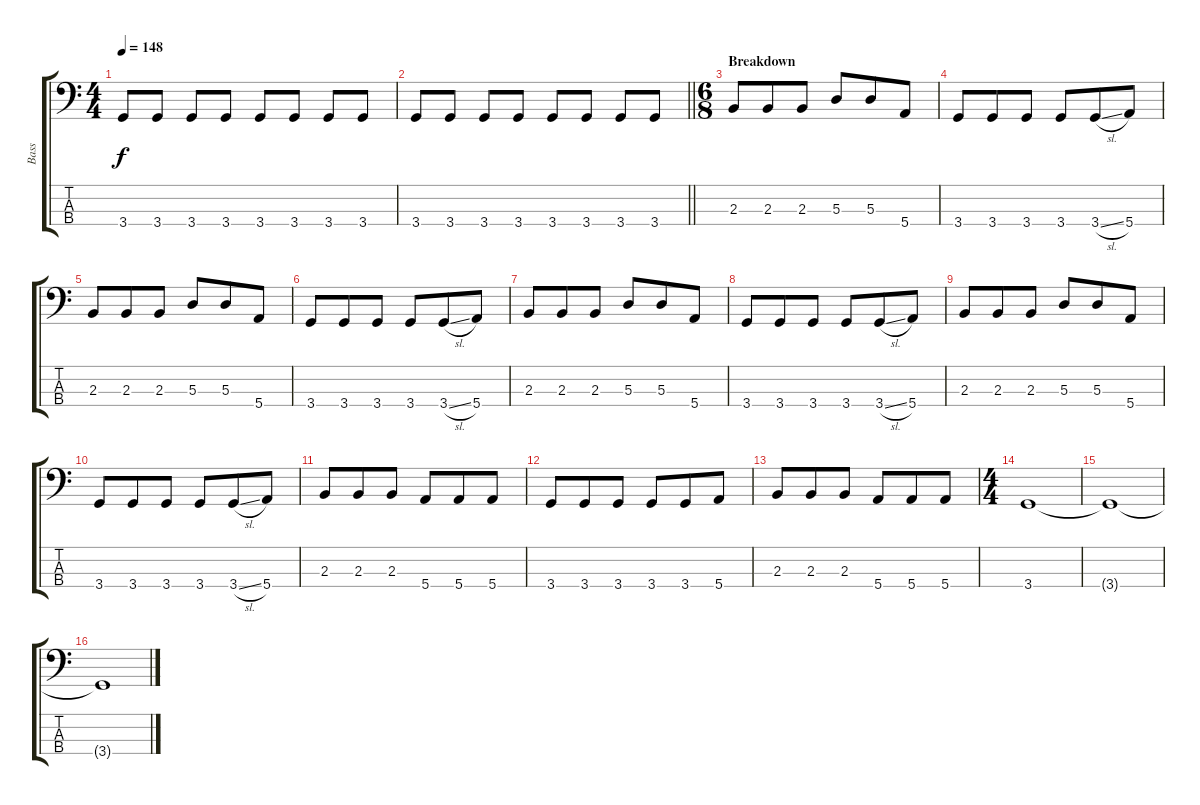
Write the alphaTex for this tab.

\track ("Bass" "Bass") {instrument electricbassfinger}
\staff {score tabs}
\tuning (G2 D2 A1 E1) {hide}
\ts (4 4)
\tempo 148
\clef f4
\ks c
3.4.8{dy f} 3.4.8 3.4.8 3.4.8 3.4.8 3.4.8 3.4.8 3.4.8 |
\barLineRight lightlight
3.4.8 3.4.8 3.4.8 3.4.8 3.4.8 3.4.8 3.4.8 3.4.8 |
\ts (6 8)
\section ("" "Breakdown")
2.3.8 2.3.8 2.3.8 5.3.8 5.3.8 5.4.8 |
3.4.8 3.4.8 3.4.8 3.4.8 3.4{sl}.8 5.4.8 |
2.3.8 2.3.8 2.3.8 5.3.8 5.3.8 5.4.8 |
3.4.8 3.4.8 3.4.8 3.4.8 3.4{sl}.8 5.4.8 |
2.3.8 2.3.8 2.3.8 5.3.8 5.3.8 5.4.8 |
3.4.8 3.4.8 3.4.8 3.4.8 3.4{sl}.8 5.4.8 |
2.3.8 2.3.8 2.3.8 5.3.8 5.3.8 5.4.8 |
3.4.8 3.4.8 3.4.8 3.4.8 3.4{sl}.8 5.4.8 |
2.3.8 2.3.8 2.3.8 5.4.8 5.4.8 5.4.8 |
3.4.8 3.4.8 3.4.8 3.4.8 3.4.8 5.4.8 |
2.3.8 2.3.8 2.3.8 5.4.8 5.4.8 5.4.8 |
\ts (4 4)
3.4.1 |
3.4{t}.1 |
3.4{t}.1
